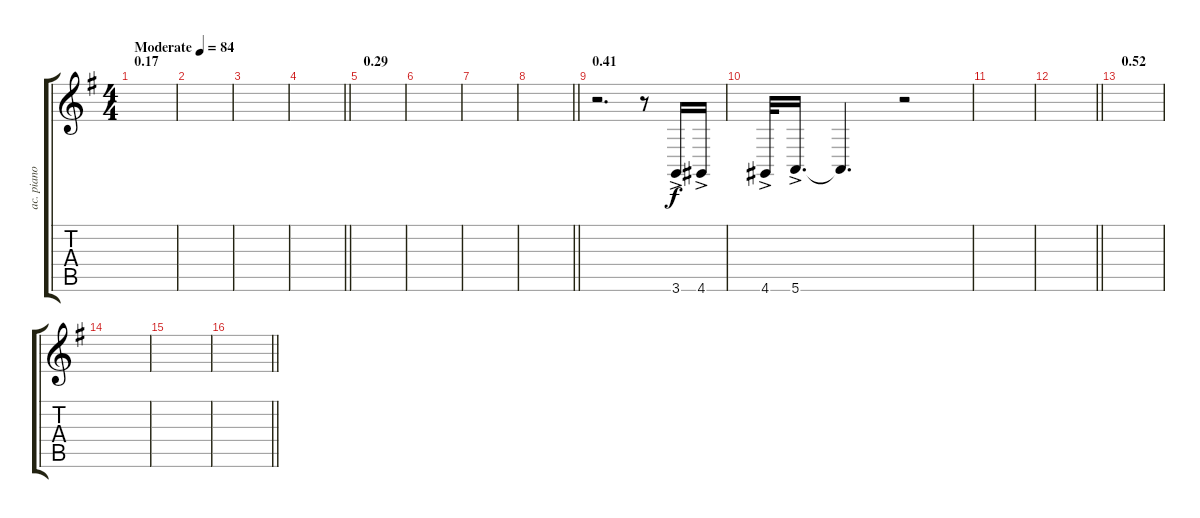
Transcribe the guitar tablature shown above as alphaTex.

\track ("ac. piano" "ac. piano") {instrument acousticgrandpiano}
\staff {score tabs}
\tuning (E4 B3 G3 D3 A2 E2) {hide}
\ts (4 4)
\section ("" "0.17")
\tempo (84 "Moderate")
\clef g2
\ks g
|
|
|
\barLineRight lightlight
|
\section ("" "0.29")
|
|
|
\barLineRight lightlight
|
\section ("" "0.41")
r.2{d} r.8 3.6{ac}.16 4.6{ac}.16 |
4.6{ac}.32 5.6{ac}.16{d} 5.6{t}.4{d dy f} r.2 |
|
\barLineRight lightlight
|
\section ("" "0.52")
|
|
|
\barLineRight lightlight
